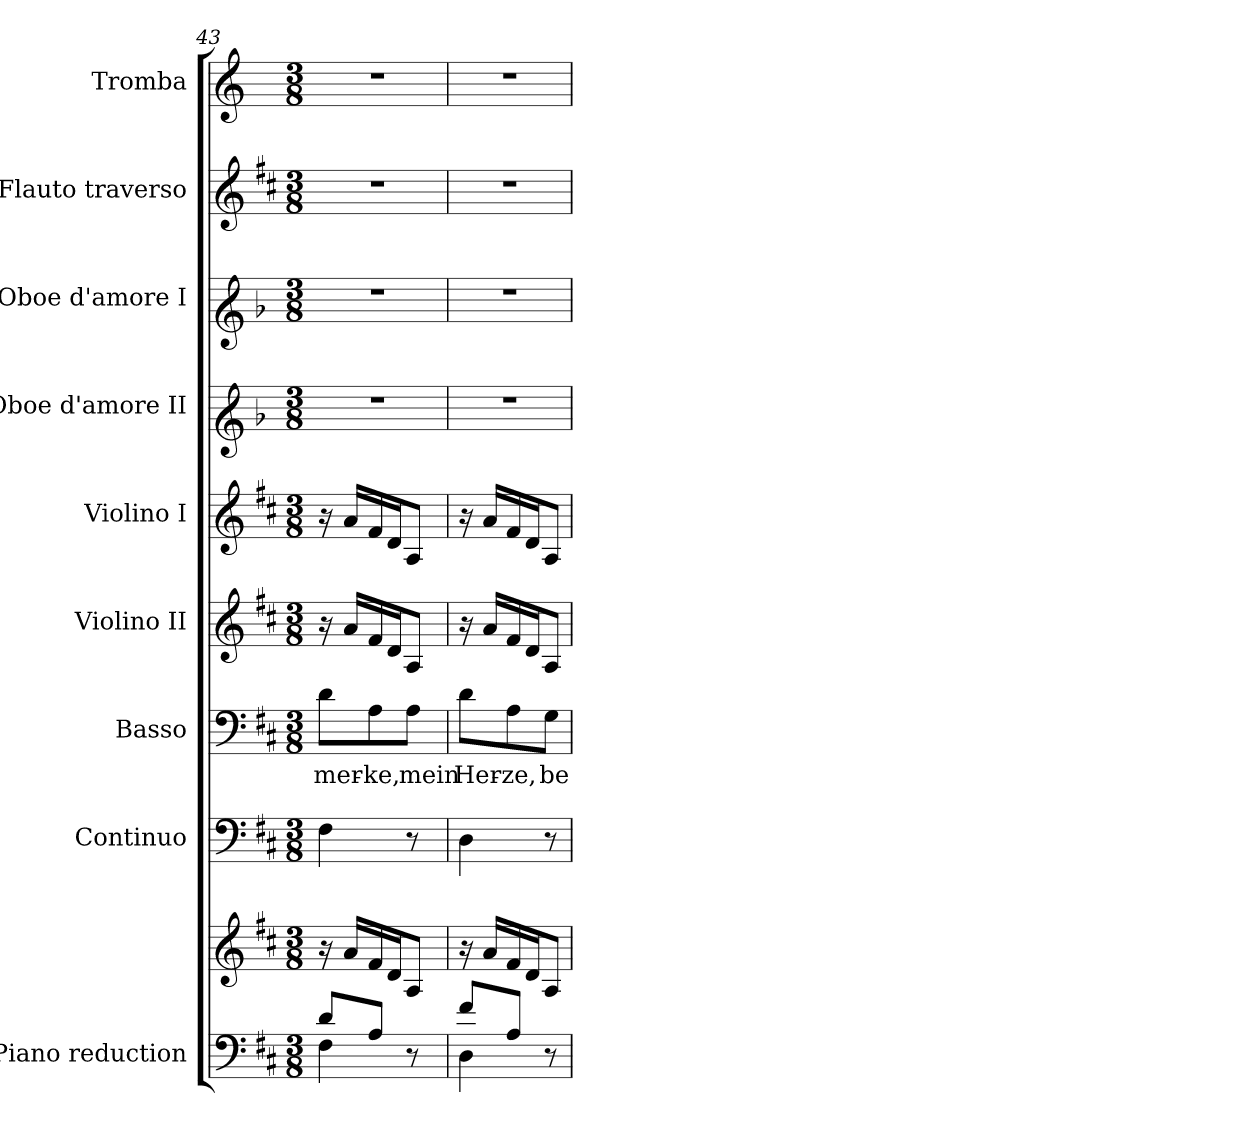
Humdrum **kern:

**kern	**kern	**kern	**kern	**text	**kern	**kern	**kern	**kern	**kern	**kern
*part9	*part9	*part8	*part7	*part7	*part6	*part5	*part4	*part3	*part2	*part1
*staff10	*staff9	*staff8	*staff7	*staff7	*staff6	*staff5	*staff4	*staff3	*staff2	*staff1
*I"Piano reduction	*	*I"Continuo	*I"Basso	*	*I"Violino II	*I"Violino I	*I"Oboe d'amore II	*I"Oboe d'amore I	*I"Flauto traverso	*I"Tromba
*I'Pno	*	*	*	*	*I'Vln	*I'Vln	*	*	*I'Fl	*
*clefF4	*clefG2	*clefF4	*clefF4	*	*clefG2	*clefG2	*clefG1	*clefG1	*clefG2	*clefG2
*	*	*	*	*	*	*	*ITrd2c3	*ITrd2c3	*	*ITrd-1c-2
*k[f#c#]	*k[f#c#]	*k[f#c#]	*k[f#c#]	*	*k[f#c#]	*k[f#c#]	*k[f#c#]	*k[f#c#]	*k[f#c#]	*k[f#c#]
*M3/8	*M3/8	*M3/8	*M3/8	*	*M3/8	*M3/8	*M3/8	*M3/8	*M3/8	*M3/8
=43	=43	=43	=43	=43	=43	=43	=43	=43	=43	=43
*^	*	*	*	*	*	*	*	*	*	*
!	!	!	!	!	!LO:LY:b	!	!	!	!	!	!
8d/L	4F#\	16r	4F#\	8d\L	mer-	16r	16r	4.r	4.r	4.r	4.r
.	.	16a/LL	.	.	.	16a/LL	16a/LL	.	.	.	.
!	!	!	!	!	!LO:LY:b	!	!	!	!	!	!
8A/J	.	16f#/	.	8A\	-ke,	16f#/	16f#/	.	.	.	.
.	.	16d/J	.	.	.	16d/J	16d/J	.	.	.	.
!	!	!	!	!	!LO:LY:b	!	!	!	!	!	!
8r	8ryy	8A/J	8r	8A\J	mein	8A/J	8A/J	.	.	.	.
=44	=44	=44	=44	=44	=44	=44	=44	=44	=44	=44	=44
!	!	!	!	!	!LO:LY:b	!	!	!	!	!	!
8f#/L	4D\	16r	4D\	8d\L	Her-	16r	16r	4.r	4.r	4.r	4.r
.	.	16a/LL	.	.	.	16a/LL	16a/LL	.	.	.	.
!	!	!	!	!	!LO:LY:b	!	!	!	!	!	!
8A/J	.	16f#/	.	8A\	-ze,	16f#/	16f#/	.	.	.	.
.	.	16d/J	.	.	.	16d/J	16d/J	.	.	.	.
!	!	!	!	!	!LO:LY:b	!	!	!	!	!	!
8r	8ryy	8A/J	8r	8G\J	be-	8A/J	8A/J	.	.	.	.
*v	*v	*	*	*	*	*	*	*	*	*	*
=	=	=	=	=	=	=	=	=	=	=
*-	*-	*-	*-	*-	*-	*-	*-	*-	*-	*-
